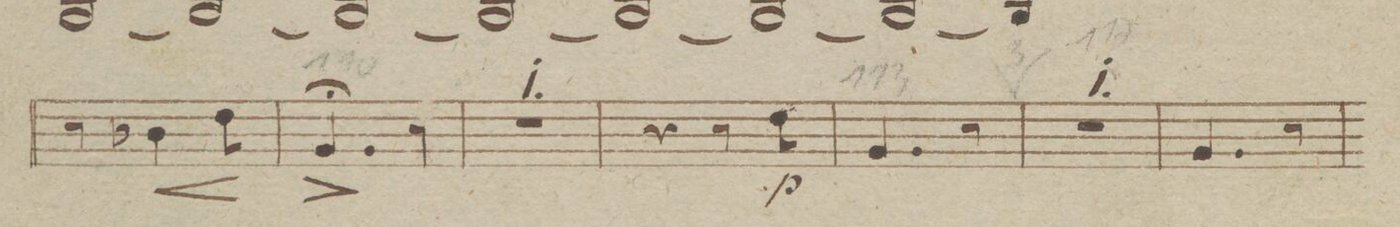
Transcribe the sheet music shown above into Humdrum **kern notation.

**kern	**dynam
*I"Corno Secondo in Es.	*
*clefG2	*
*k[b-e-a-]	*
*M2/4	*
8r	.
4d-X\	<
8f\	[
=107	=107
4.B-;/	>
8r	]
=108	=108
2r	.
=109	=109
4r	.
8r	.
8f\	p
=110	=110
4.B-/	.
8r	.
=111	=111
2r	.
=112	=112
4.B-/	.
8r	.
=113	=113
*-	*-
